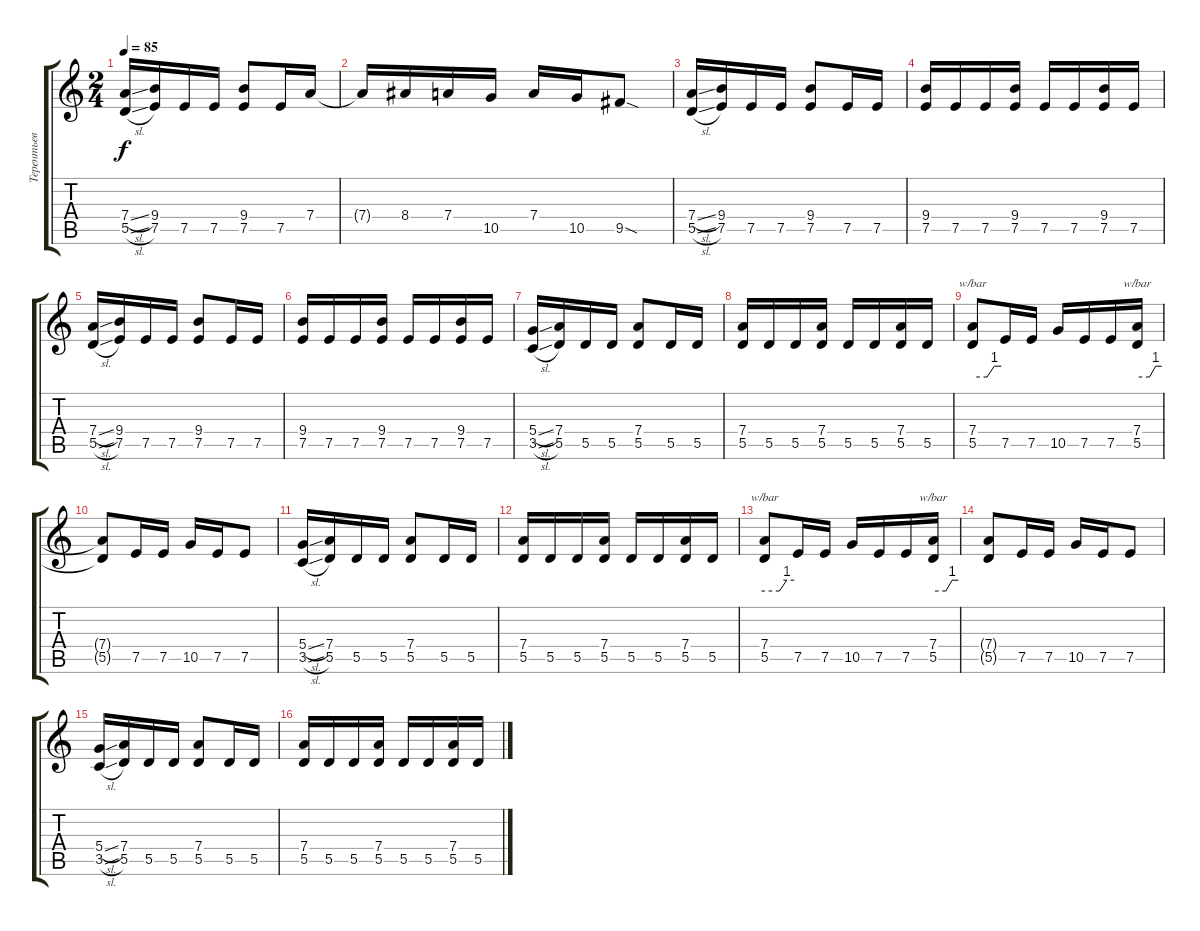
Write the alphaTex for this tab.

\track ("Терентьев 1" "Терентьев ") {instrument distortionguitar}
\staff {score tabs}
\tuning (E4 B3 G3 D3 A2 E2) {hide}
\ts (2 4)
\tempo 85
\clef g2
\ks c
(7.4{sl} 5.5{sl}).16{dy f} (9.4 7.5).16 7.5.16 7.5.16 (9.4 7.5).8 7.5.16 7.4.16 |
7.4{t}.16 8.4.16 7.4.16 10.5.16 7.4.16 10.5.16 9.5{sod}.8 |
(7.4{sl} 5.5{sl}).16 (9.4 7.5).16 7.5.16 7.5.16 (9.4 7.5).8 7.5.16 7.5.16 |
(9.4 7.5).16 7.5.16 7.5.16 (9.4 7.5).16 7.5.16 7.5.16 (9.4 7.5).16 7.5.16 |
(7.4{sl} 5.5{sl}).16 (9.4 7.5).16 7.5.16 7.5.16 (9.4 7.5).8 7.5.16 7.5.16 |
(9.4 7.5).16 7.5.16 7.5.16 (9.4 7.5).16 7.5.16 7.5.16 (9.4 7.5).16 7.5.16 |
(5.4{sl} 3.5{sl}).16 (7.4 5.5).16 5.5.16 5.5.16 (7.4 5.5).8 5.5.16 5.5.16 |
(7.4 5.5).16 5.5.16 5.5.16 (7.4 5.5).16 5.5.16 5.5.16 (7.4 5.5).16 5.5.16 |
(7.4 5.5).8{tbe (custom default 0 0 30 0 45 4 60 4)} 7.5.16 7.5.16 10.5.16 7.5.16 7.5.16 (7.4 5.5).16{tbe (custom default 0 0 30 0 45 4 60 4)} |
(7.4{t} 5.5{t}).8 7.5.16 7.5.16 10.5.16 7.5.16 7.5.8 |
(5.4{sl} 3.5{sl}).16 (7.4 5.5).16 5.5.16 5.5.16 (7.4 5.5).8 5.5.16 5.5.16 |
(7.4 5.5).16 5.5.16 5.5.16 (7.4 5.5).16 5.5.16 5.5.16 (7.4 5.5).16 5.5.16 |
(7.4 5.5).8{tbe (custom default 0 0 30 0 45 4 60 4)} 7.5.16 7.5.16 10.5.16 7.5.16 7.5.16 (7.4 5.5).16{tbe (custom default 0 0 30 0 45 4 60 4)} |
(7.4{t} 5.5{t}).8 7.5.16 7.5.16 10.5.16 7.5.16 7.5.8 |
(5.4{sl} 3.5{sl}).16 (7.4 5.5).16 5.5.16 5.5.16 (7.4 5.5).8 5.5.16 5.5.16 |
(7.4 5.5).16 5.5.16 5.5.16 (7.4 5.5).16 5.5.16 5.5.16 (7.4 5.5).16 5.5.16
